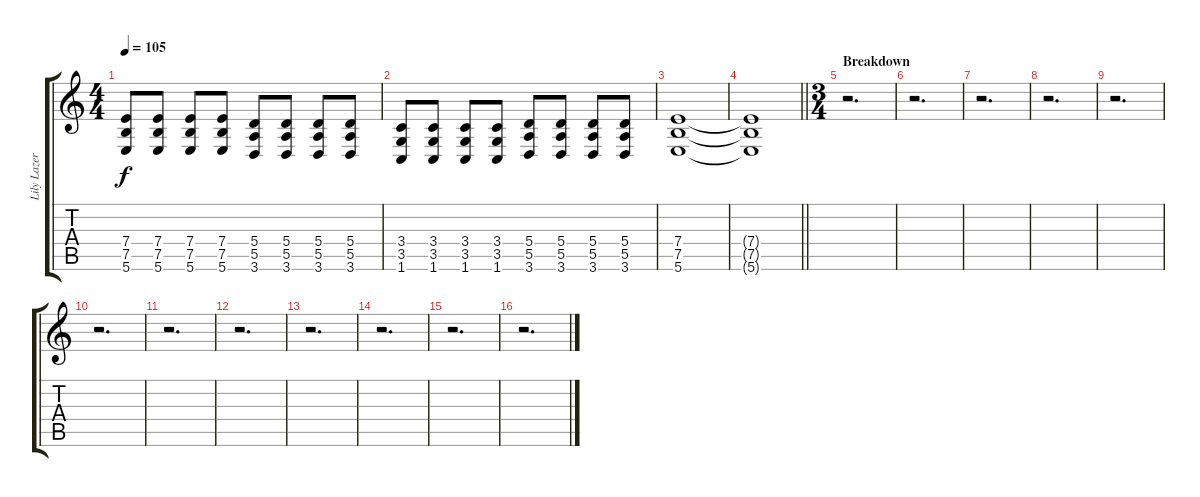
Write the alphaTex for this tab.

\track ("Lily Lazer (Guitar)" "Lily Lazer") {instrument distortionguitar}
\staff {score tabs}
\tuning (B3 Gb3 D3 A2 E2 B1) {hide}
\ts (4 4)
\tempo 105
\clef g2
\ks c
(7.4 7.5 5.6).8{dy f} (7.4 7.5 5.6).8 (7.4 7.5 5.6).8 (7.4 7.5 5.6).8 (5.4 5.5 3.6).8 (5.4 5.5 3.6).8 (5.4 5.5 3.6).8 (5.4 5.5 3.6).8 |
(3.4 3.5 1.6).8 (3.4 3.5 1.6).8 (3.4 3.5 1.6).8 (3.4 3.5 1.6).8 (5.4 5.5 3.6).8 (5.4 5.5 3.6).8 (5.4 5.5 3.6).8 (5.4 5.5 3.6).8 |
(7.4 7.5 5.6).1 |
\barLineRight lightlight
(7.4{t} 7.5{t} 5.6{t}).1 |
\ts (3 4)
\section ("" "Breakdown")
r.2{d} |
r.2{d} |
r.2{d} |
r.2{d} |
r.2{d} |
r.2{d} |
r.2{d} |
r.2{d} |
r.2{d} |
r.2{d} |
r.2{d} |
r.2{d}
